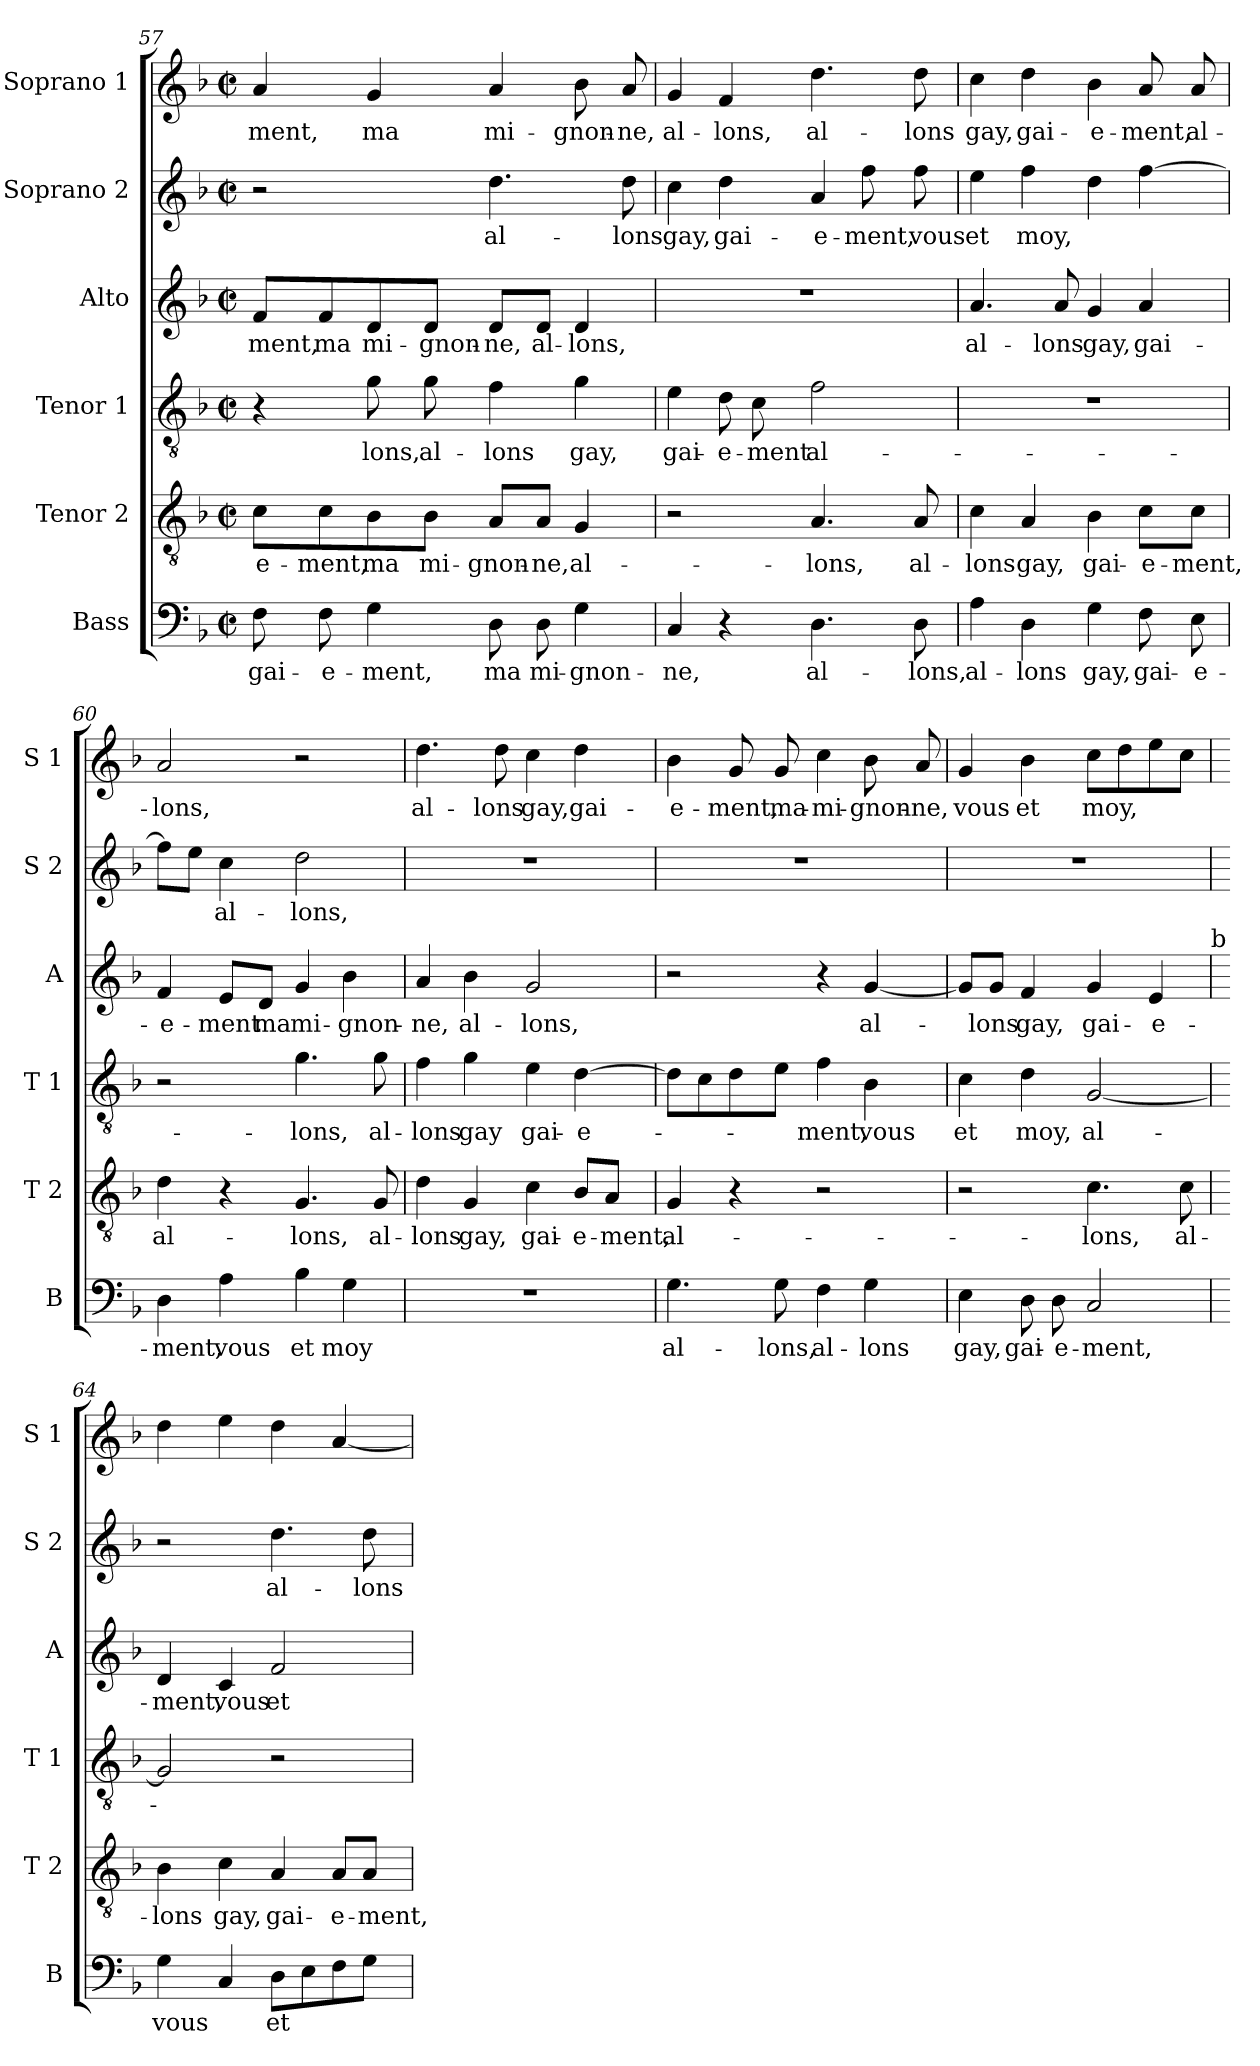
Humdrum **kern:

**kern	**text	**kern	**text	**kern	**text	**kern	**text	**kern	**text	**kern	**text
*part6	*part6	*part5	*part5	*part4	*part4	*part3	*part3	*part2	*part2	*part1	*part1
*staff6	*staff6	*staff5	*staff5	*staff4	*staff4	*staff3	*staff3	*staff2	*staff2	*staff1	*staff1
*I"Bass	*	*I"Tenor 2	*	*I"Tenor 1	*	*I"Alto	*	*I"Soprano 2	*	*I"Soprano 1	*
*I'B	*	*I'T 2	*	*I'T 1	*	*I'A	*	*I'S 2	*	*I'S 1	*
*clefF4	*	*clefGv2	*	*clefGv2	*	*clefG2	*	*clefG2	*	*clefG2	*
*k[b-]	*	*k[b-]	*	*k[b-]	*	*k[b-]	*	*k[b-]	*	*k[b-]	*
*F:	*	*F:	*	*F:	*	*F:	*	*F:	*	*F:	*
*M2/2	*	*M2/2	*	*M2/2	*	*M2/2	*	*M2/2	*	*M2/2	*
*met(c|)	*	*met(c|)	*	*met(c|)	*	*met(c|)	*	*met(c|)	*	*met(c|)	*
=57	=57	=57	=57	=57	=57	=57	=57	=57	=57	=57	=57
8F\	gai-	8c\L	-e-	4r	.	8f/L	-ment,	2r	.	4a/	-ment,
8F\	-e-	8c\	-ment,	.	.	8f/	ma	.	.	.	.
4G\	-ment,	8B-\	ma	8g\	-lons,	8d/	mi-	.	.	4g/	ma
.	.	8B-\J	mi-	8g\	al-	8d/J	-gnon-	.	.	.	.
8D\	ma	8A/L	-gnon-	4f\	-lons	8d/L	-ne,	4.dd\	al-	4a/	mi-
8D\	mi-	8A/J	-ne,	.	.	8d/J	al-	.	.	.	.
4G\	-gnon-	4G/	al-	4g\	gay,	4d/	-lons,	.	.	8b-\	-gnon-
.	.	.	.	.	.	.	.	8dd\	-lons	8a/	-ne,
!!LO:LB:g=z
=58	=58	=58	=58	=58	=58	=58	=58	=58	=58	=58	=58
4C/	-ne,	2r	.	4e\	gai-	1r	.	4cc\	gay,	4g/	al-
4r	.	.	.	8d\	-e-	.	.	4dd\	gai-	4f/	-lons,
.	.	.	.	8c\	-ment	.	.	.	.	.	.
4.D\	al-	4.A/	-lons,	2f\	al-	.	.	4a/	-e-	4.dd\	al-
.	.	.	.	.	.	.	.	8ff\	-ment,	.	.
8D\	-lons,	8A/	al-	.	.	.	.	8ff\	vous	8dd\	-lons
=59	=59	=59	=59	=59	=59	=59	=59	=59	=59	=59	=59
4A\	al-	4c\	-lons	1r	.	4.a/	al-	4ee\	et	4cc\	gay,
4D\	-lons	4A/	gay,	.	.	.	.	4ff\	moy,	4dd\	gai-
.	.	.	.	.	.	8a/	-lons	.	.	.	.
4G\	gay,	4B-\	gai-	.	.	4g/	gay,	4dd\	.	4b-\	-e-
8F\	gai-	8c\L	-e-	.	.	4a/	gai-	[4ff\	.	8a/	-ment,
8E\	-e-	8c\J	-ment,	.	.	.	.	.	.	8a/	al-
=60	=60	=60	=60	=60	=60	=60	=60	=60	=60	=60	=60
4D\	-ment,	4d\	al-	2r	.	4f/	-e-	8ff\L]	.	2a/	-lons,
.	.	.	.	.	.	.	.	8ee\J	.	.	.
4A\	vous	4r	.	.	.	8e/L	-ment	4cc\	al-	.	.
.	.	.	.	.	.	8d/J	ma	.	.	.	.
4B-\	et	4.G/	-lons,	4.g\	-lons,	4g/	mi-	2dd\	-lons,	2r	.
4G\	moy	.	.	.	.	4b-\	-gnon-	.	.	.	.
.	.	8G/	al-	8g\	al-	.	.	.	.	.	.
=61	=61	=61	=61	=61	=61	=61	=61	=61	=61	=61	=61
1r	.	4d\	-lons	4f\	-lons	4a/	-ne,	1r	.	4.dd\	al-
.	.	4G/	gay,	4g\	gay	4b-\	al-	.	.	.	.
.	.	.	.	.	.	.	.	.	.	8dd\	-lons
.	.	4c\	gai-	4e\	gai-	2g/	-lons,	.	.	4cc\	gay,
.	.	8B-/L	-e-	[4d\	-e-	.	.	.	.	4dd\	gai-
.	.	8A/J	-ment,	.	.	.	.	.	.	.	.
=62	=62	=62	=62	=62	=62	=62	=62	=62	=62	=62	=62
4.G\	al-	4G/	al-	8d\L]	.	2r	.	1r	.	4b-\	-e-
.	.	.	.	8c\	.	.	.	.	.	.	.
.	.	4r	.	8d\	.	.	.	.	.	8g/	-ment,
8G\	-lons,	.	.	8e\J	.	.	.	.	.	8g/	ma-
4F\	al-	2r	.	4f\	-ment,	4r	.	.	.	4cc\	-mi-
4G\	-lons	.	.	4B-\	vous	[4g/	al-	.	.	8b-\	-gnon-
.	.	.	.	.	.	.	.	.	.	8a/	-ne,
!!LO:PB:g=z
=63	=63	=63	=63	=63	=63	=63	=63	=63	=63	=63	=63
4E\	gay,	2r	.	4c\	et	8g/L]	.	1r	.	4g/	vous
.	.	.	.	.	.	8g/J	-lons	.	.	.	.
8D\	gai-	.	.	4d\	moy,	4f/	gay,	.	.	4b-\	et
8D\	-e-	.	.	.	.	.	.	.	.	.	.
2C/	-ment,	4.c\	-lons,	[2G/	al-	4g/	gai-	.	.	8cc\L	moy,
.	.	.	.	.	.	.	.	.	.	8dd\	.
.	.	.	.	.	.	4e/	-e-	.	.	8ee\	.
.	.	8c\	al-	.	.	.	.	.	.	8cc\J	.
!	!	!	!	!	!	!LO:TX:a:t=b	!	!	!	!	!
=64	=64	=64	=64	=64	=64	=64	=64	=64	=64	=64	=64
4G\	vous	4B-\	-lons	2G/]	.	4d/	-ment,	2r	.	4dd\	.
4C/	.	4c\	gay,	.	.	4c/	vous	.	.	4ee\	.
8D\L	et	4A/	gai-	2r	.	2f/	et	4.dd\	al-	4dd\	.
8E\	.	.	.	.	.	.	.	.	.	.	.
8F\	.	8A/L	-e-	.	.	.	.	.	.	[4a/	.
8G\J	.	8A/J	-ment,	.	.	.	.	8dd\	-lons	.	.
=	=	=	=	=	=	=	=	=	=	=	=
*-	*-	*-	*-	*-	*-	*-	*-	*-	*-	*-	*-
